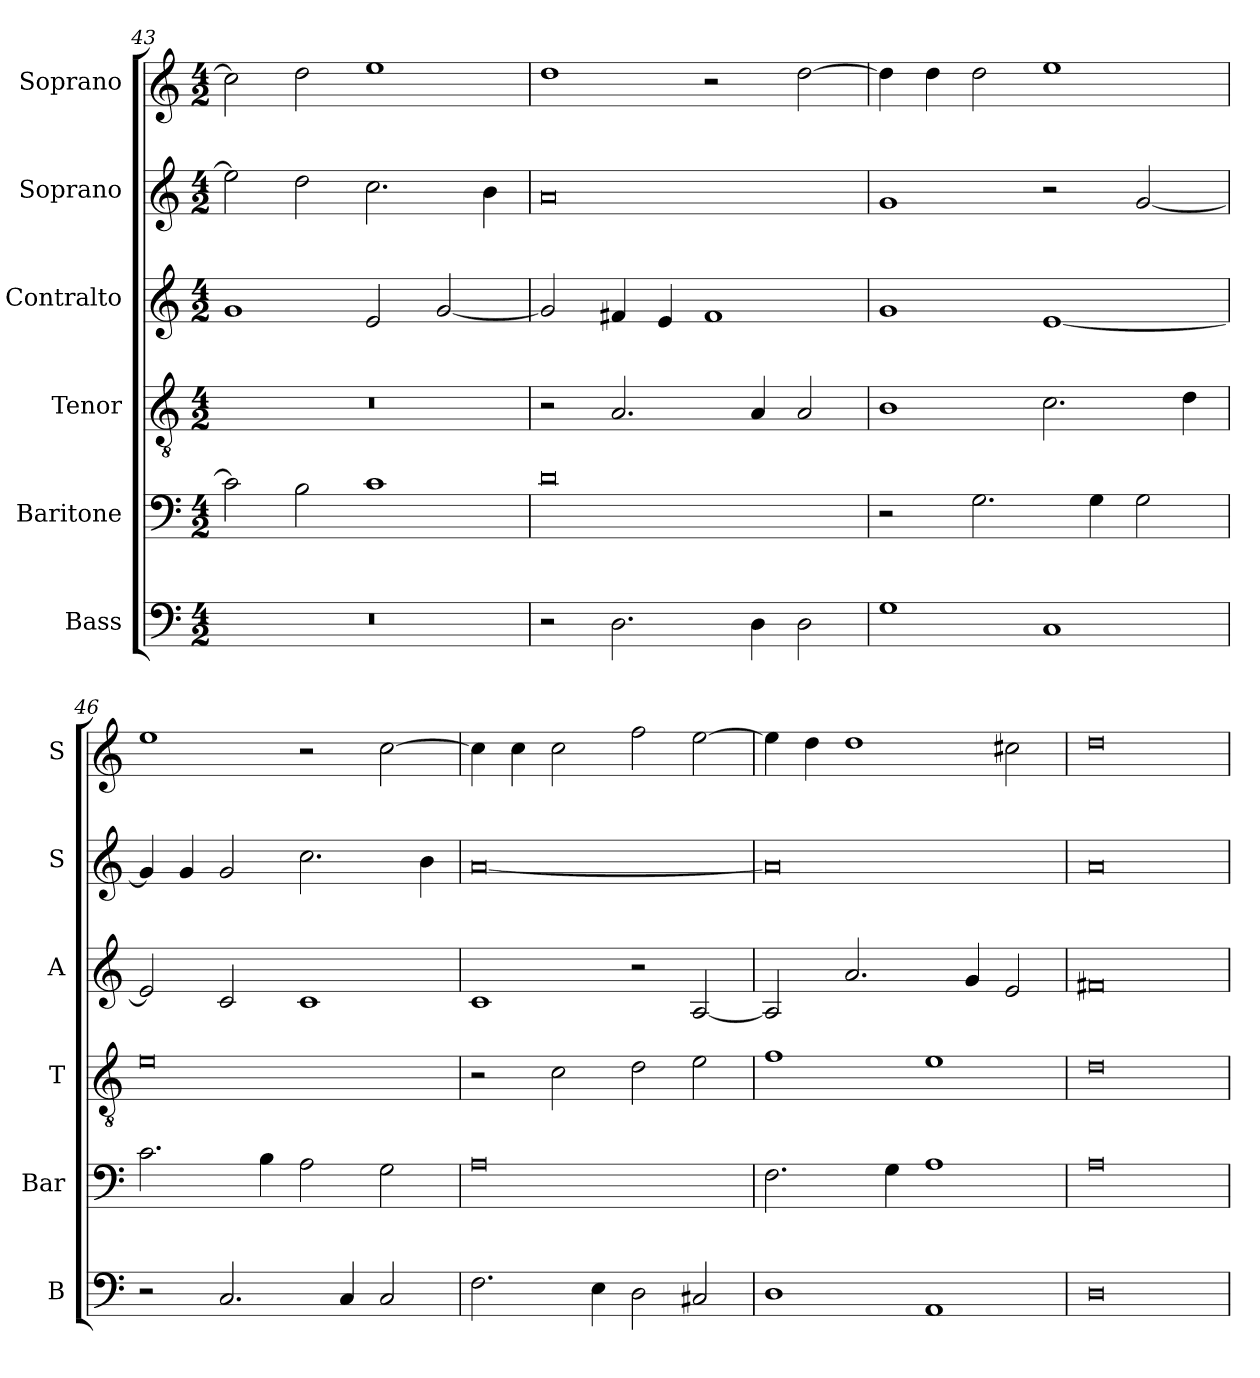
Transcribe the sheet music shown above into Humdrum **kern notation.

**kern	**kern	**kern	**kern	**kern	**kern
*part6	*part5	*part4	*part3	*part2	*part1
*staff6	*staff5	*staff4	*staff3	*staff2	*staff1
*I"Bass	*I"Baritone	*I"Tenor	*I"Contralto	*I"Soprano	*I"Soprano
*I'B	*I'Bar	*I'T	*I'A	*I'S	*I'S
*clefF4	*clefF4	*clefGv2	*clefG2	*clefG2	*clefG2
*k[]	*k[]	*k[]	*k[]	*k[]	*k[]
*G:mix	*G:mix	*G:mix	*G:mix	*G:mix	*G:mix
*M4/2	*M4/2	*M4/2	*M4/2	*M4/2	*M4/2
=43	=43	=43	=43	=43	=43
0r	2c]	0r	1g	2ee]	2cc]
.	2B	.	.	2dd	2dd
.	1c	.	2e	2.cc	1ee
.	.	.	[2g	.	.
.	.	.	.	4b	.
=44	=44	=44	=44	=44	=44
2r	0d	2r	2g]	0a	1dd
2.D	.	2.A	4f#X	.	.
.	.	.	4e	.	.
.	.	.	1f#	.	2r
4D	.	4A	.	.	.
2D	.	2A	.	.	[2dd
=45	=45	=45	=45	=45	=45
1G	2r	1B	1g	1g	4dd]
.	.	.	.	.	4dd
.	2.G	.	.	.	2dd
1C	.	2.c	[1e	2r	1ee
.	4G	.	.	.	.
.	2G	.	.	[2g	.
.	.	4d	.	.	.
=46	=46	=46	=46	=46	=46
2r	2.c	0e	2e]	4g]	1ee
.	.	.	.	4g	.
2.C	.	.	2c	2g	.
.	4B	.	.	.	.
.	2A	.	1c	2.cc	2r
4C	.	.	.	.	.
2C	2G	.	.	.	[2cc
.	.	.	.	4b	.
=47	=47	=47	=47	=47	=47
2.F	0A	2r	1c	[0a	4cc]
.	.	.	.	.	4cc
.	.	2c	.	.	2cc
4E	.	.	.	.	.
2D	.	2d	2r	.	2ff
2C#X	.	2e	[2A	.	[2ee
=48	=48	=48	=48	=48	=48
1D	2.F	1f	2A]	0a]	4ee]
.	.	.	.	.	4dd
.	.	.	2.a	.	1dd
.	4G	.	.	.	.
1AA	1A	1e	.	.	.
.	.	.	4g	.	.
.	.	.	2e	.	2cc#X
=49	=49	=49	=49	=49	=49
0D	0A	0d	0f#X	0a	0dd
=	=	=	=	=	=
*-	*-	*-	*-	*-	*-
